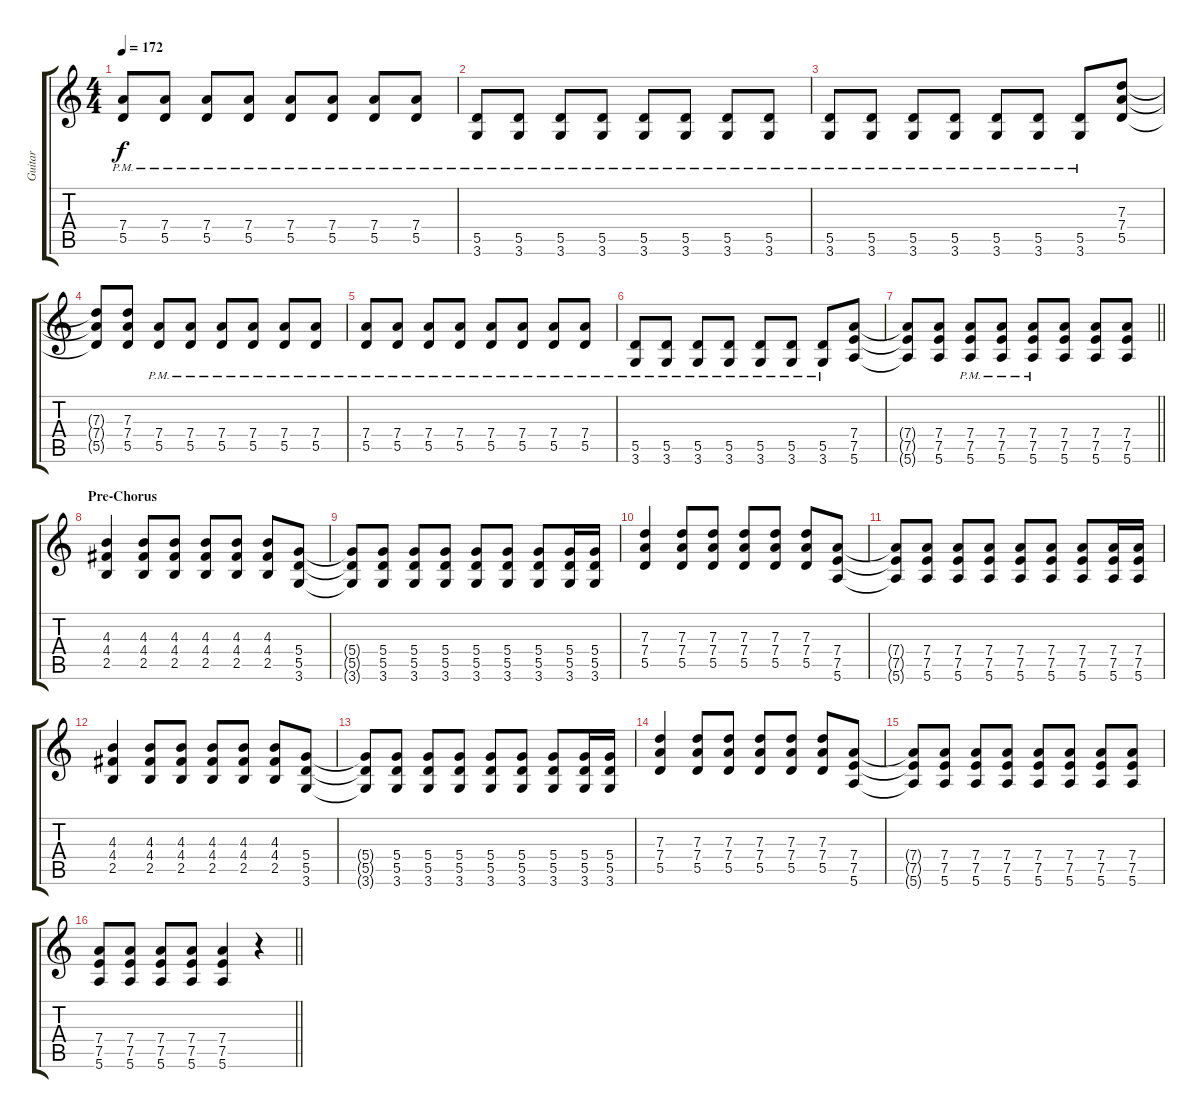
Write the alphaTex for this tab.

\track ("Guitar" "Guitar") {instrument distortionguitar}
\staff {score tabs}
\tuning (E4 B3 G3 D3 A2 E2) {hide}
\ts (4 4)
\tempo 172
\clef g2
\ks c
(7.4{pm} 5.5{pm}).8{dy f} (7.4{pm} 5.5{pm}).8 (7.4{pm} 5.5{pm}).8 (7.4{pm} 5.5{pm}).8 (7.4{pm} 5.5{pm}).8 (7.4{pm} 5.5{pm}).8 (7.4{pm} 5.5{pm}).8 (7.4{pm} 5.5{pm}).8 |
(5.5{pm} 3.6{pm}).8 (5.5{pm} 3.6{pm}).8 (5.5{pm} 3.6{pm}).8 (5.5{pm} 3.6{pm}).8 (5.5{pm} 3.6{pm}).8 (5.5{pm} 3.6{pm}).8 (5.5{pm} 3.6{pm}).8 (5.5{pm} 3.6{pm}).8 |
(5.5{pm} 3.6{pm}).8 (5.5{pm} 3.6{pm}).8 (5.5{pm} 3.6{pm}).8 (5.5{pm} 3.6{pm}).8 (5.5{pm} 3.6{pm}).8 (5.5{pm} 3.6{pm}).8 (5.5{pm} 3.6{pm}).8 (7.3 7.4 5.5).8 |
(7.3{t} 7.4{t} 5.5{t}).8 (7.3 7.4 5.5).8 (7.4{pm} 5.5{pm}).8 (7.4{pm} 5.5{pm}).8 (7.4{pm} 5.5{pm}).8 (7.4{pm} 5.5{pm}).8 (7.4{pm} 5.5{pm}).8 (7.4{pm} 5.5{pm}).8 |
(7.4{pm} 5.5{pm}).8 (7.4{pm} 5.5{pm}).8 (7.4{pm} 5.5{pm}).8 (7.4{pm} 5.5{pm}).8 (7.4{pm} 5.5{pm}).8 (7.4{pm} 5.5{pm}).8 (7.4{pm} 5.5{pm}).8 (7.4{pm} 5.5{pm}).8 |
(5.5{pm} 3.6{pm}).8 (5.5{pm} 3.6{pm}).8 (5.5{pm} 3.6{pm}).8 (5.5{pm} 3.6{pm}).8 (5.5{pm} 3.6{pm}).8 (5.5{pm} 3.6{pm}).8 (5.5{pm} 3.6{pm}).8 (7.4 7.5 5.6).8 |
\barLineRight lightlight
(7.4{t} 7.5{t} 5.6{t}).8 (7.4 7.5 5.6).8 (7.4{pm} 7.5{pm} 5.6).8 (7.4{pm} 7.5{pm} 5.6).8 (7.4{pm} 7.5 5.6).8 (7.4 7.5 5.6).8 (7.4 7.5 5.6).8 (7.4 7.5 5.6).8 |
\section ("" "Pre-Chorus")
(4.3 4.4 2.5).4 (4.3 4.4 2.5).8 (4.3 4.4 2.5).8 (4.3 4.4 2.5).8 (4.3 4.4 2.5).8 (4.3 4.4 2.5).8 (5.4 5.5 3.6).8 |
(5.4{t} 5.5{t} 3.6{t}).8 (5.4 5.5 3.6).8 (5.4 5.5 3.6).8 (5.4 5.5 3.6).8 (5.4 5.5 3.6).8 (5.4 5.5 3.6).8 (5.4 5.5 3.6).8 (5.4 5.5 3.6).16 (5.4 5.5 3.6).16 |
(7.3 7.4 5.5).4 (7.3 7.4 5.5).8 (7.3 7.4 5.5).8 (7.3 7.4 5.5).8 (7.3 7.4 5.5).8 (7.3 7.4 5.5).8 (7.4 7.5 5.6).8 |
(7.4{t} 7.5{t} 5.6{t}).8 (7.4 7.5 5.6).8 (7.4 7.5 5.6).8 (7.4 7.5 5.6).8 (7.4 7.5 5.6).8 (7.4 7.5 5.6).8 (7.4 7.5 5.6).8 (7.4 7.5 5.6).16 (7.4 7.5 5.6).16 |
(4.3 4.4 2.5).4 (4.3 4.4 2.5).8 (4.3 4.4 2.5).8 (4.3 4.4 2.5).8 (4.3 4.4 2.5).8 (4.3 4.4 2.5).8 (5.4 5.5 3.6).8 |
(5.4{t} 5.5{t} 3.6{t}).8 (5.4 5.5 3.6).8 (5.4 5.5 3.6).8 (5.4 5.5 3.6).8 (5.4 5.5 3.6).8 (5.4 5.5 3.6).8 (5.4 5.5 3.6).8 (5.4 5.5 3.6).16 (5.4 5.5 3.6).16 |
(7.3 7.4 5.5).4 (7.3 7.4 5.5).8 (7.3 7.4 5.5).8 (7.3 7.4 5.5).8 (7.3 7.4 5.5).8 (7.3 7.4 5.5).8 (7.4 7.5 5.6).8 |
(7.4{t} 7.5{t} 5.6{t}).8 (7.4 7.5 5.6).8 (7.4 7.5 5.6).8 (7.4 7.5 5.6).8 (7.4 7.5 5.6).8 (7.4 7.5 5.6).8 (7.4 7.5 5.6).8 (7.4 7.5 5.6).8 |
\barLineRight lightlight
(7.4 7.5 5.6).8 (7.4 7.5 5.6).8 (7.4 7.5 5.6).8 (7.4 7.5 5.6).8 (7.4 7.5 5.6).4 r.4
